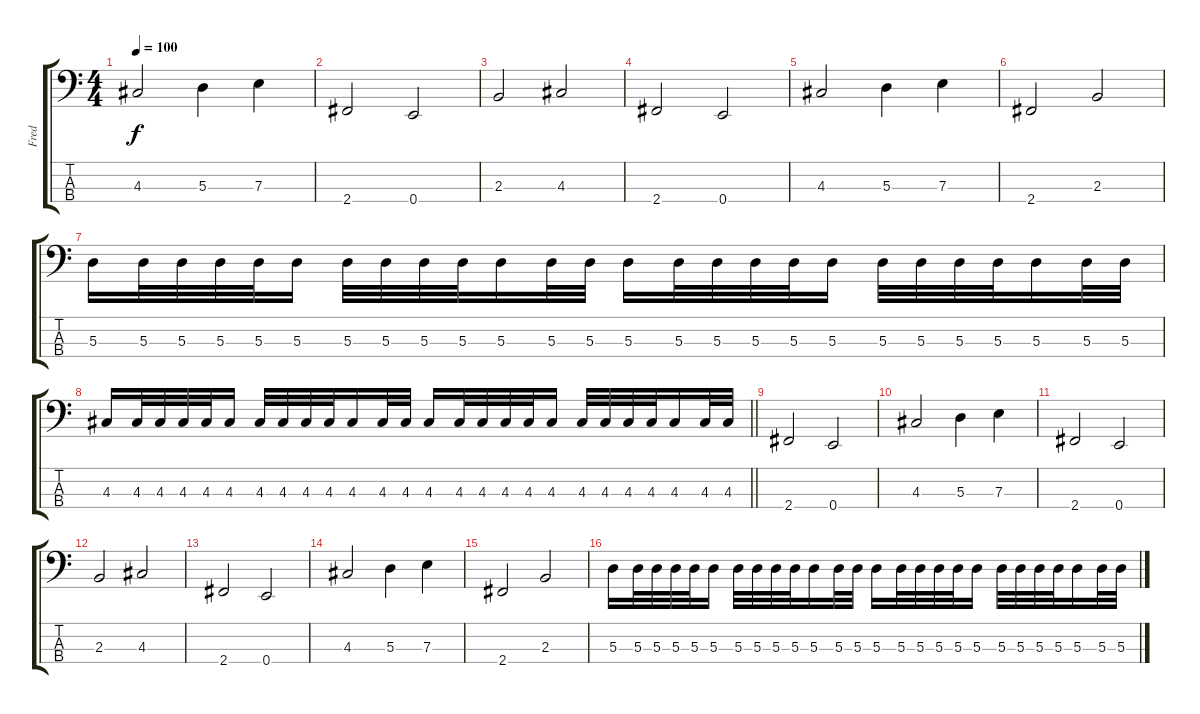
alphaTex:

\track ("Fred" "Fred") {instrument electricbassfinger}
\staff {score tabs}
\tuning (G2 D2 A1 E1) {hide}
\ts (4 4)
\tempo 100
\clef f4
\ks c
4.3.2{dy f} 5.3.4 7.3.4 |
2.4.2 0.4.2 |
2.3.2 4.3.2 |
2.4.2 0.4.2 |
4.3.2 5.3.4 7.3.4 |
2.4.2 2.3.2 |
5.3.16 5.3.32 5.3.32 5.3.32 5.3.32 5.3.16 5.3.32 5.3.32 5.3.32 5.3.32 5.3.16 5.3.32 5.3.32 5.3.16 5.3.32 5.3.32 5.3.32 5.3.32 5.3.16 5.3.32 5.3.32 5.3.32 5.3.32 5.3.16 5.3.32 5.3.32 |
\barLineRight lightlight
4.3.16 4.3.32 4.3.32 4.3.32 4.3.32 4.3.16 4.3.32 4.3.32 4.3.32 4.3.32 4.3.16 4.3.32 4.3.32 4.3.16 4.3.32 4.3.32 4.3.32 4.3.32 4.3.16 4.3.32 4.3.32 4.3.32 4.3.32 4.3.16 4.3.32 4.3.32 |
2.4.2 0.4.2 |
4.3.2 5.3.4 7.3.4 |
2.4.2 0.4.2 |
2.3.2 4.3.2 |
2.4.2 0.4.2 |
4.3.2 5.3.4 7.3.4 |
2.4.2 2.3.2 |
5.3.16 5.3.32 5.3.32 5.3.32 5.3.32 5.3.16 5.3.32 5.3.32 5.3.32 5.3.32 5.3.16 5.3.32 5.3.32 5.3.16 5.3.32 5.3.32 5.3.32 5.3.32 5.3.16 5.3.32 5.3.32 5.3.32 5.3.32 5.3.16 5.3.32 5.3.32
